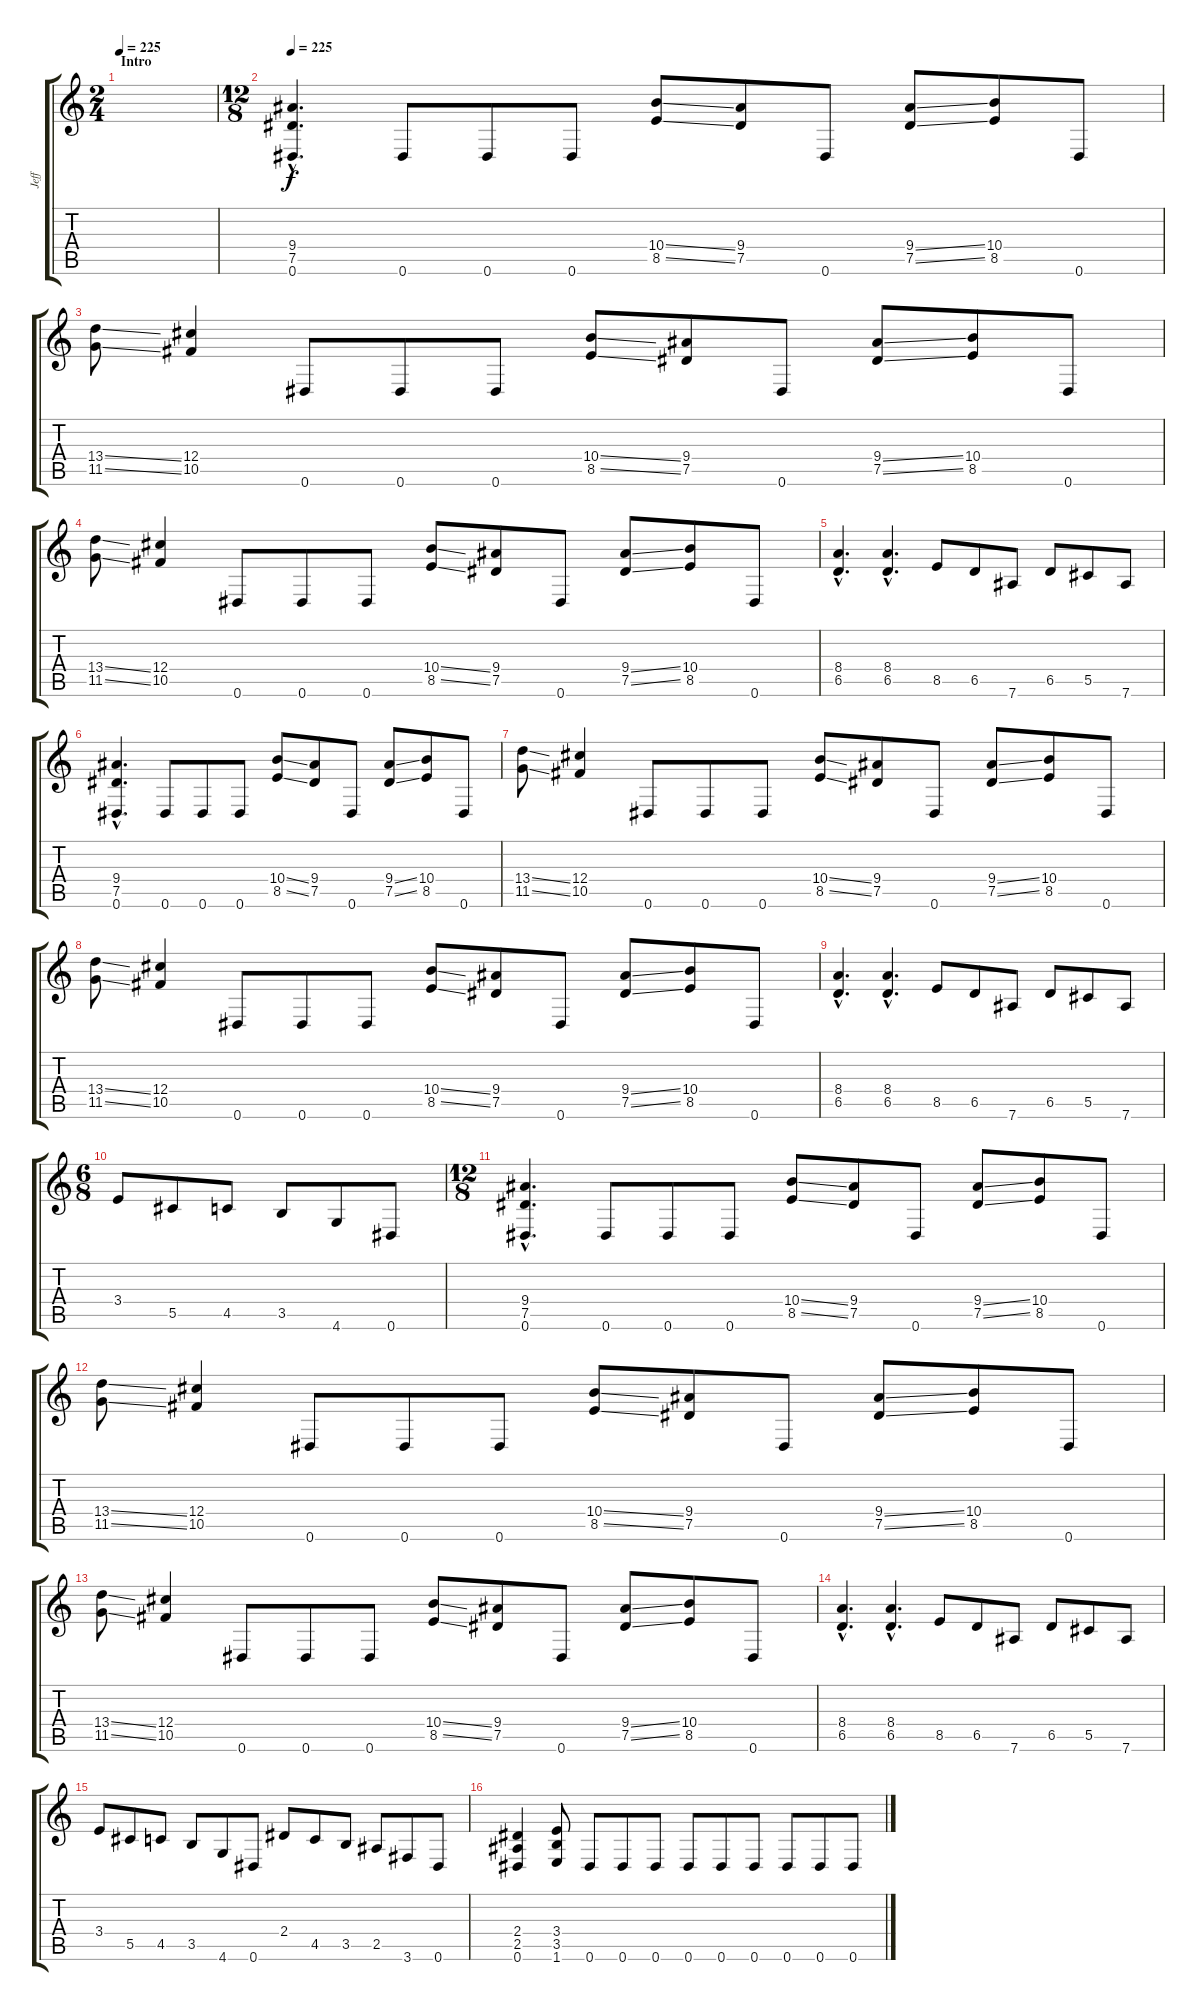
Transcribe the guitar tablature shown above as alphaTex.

\track ("Jeff" "Jeff") {instrument distortionguitar}
\staff {score tabs}
\tuning (Eb4 Bb3 Gb3 Db3 Ab2 Eb2) {hide}
\ts (2 4)
\section ("" "Intro")
\tempo 225
\clef g2
\ks c
|
\ts (12 8)
\tempo 225
(9.4{hac} 7.5{hac} 0.6{hac}).4{d} 0.6.8 0.6.8 0.6.8 (10.4{ss} 8.5{ss}).8 (9.4 7.5).8 0.6.8 (9.4{ss} 7.5{ss}).8 (10.4 8.5).8 0.6.8 |
(13.4{ss} 11.5{ss}).8 (12.4 10.5).4 0.6.8 0.6.8 0.6.8 (10.4{ss} 8.5{ss}).8 (9.4 7.5).8 0.6.8 (9.4{ss} 7.5{ss}).8 (10.4 8.5).8 0.6.8 |
(13.4{ss} 11.5{ss}).8 (12.4 10.5).4 0.6.8 0.6.8 0.6.8 (10.4{ss} 8.5{ss}).8 (9.4 7.5).8 0.6.8 (9.4{ss} 7.5{ss}).8 (10.4 8.5).8 0.6.8 |
(8.4{hac} 6.5{hac}).4{d} (8.4{hac} 6.5{hac}).4{d} 8.5.8 6.5.8 7.6.8 6.5.8 5.5.8 7.6.8 |
(9.4{hac} 7.5{hac} 0.6{hac}).4{d} 0.6.8 0.6.8 0.6.8 (10.4{ss} 8.5{ss}).8 (9.4 7.5).8 0.6.8 (9.4{ss} 7.5{ss}).8 (10.4 8.5).8 0.6.8 |
(13.4{ss} 11.5{ss}).8 (12.4 10.5).4 0.6.8 0.6.8 0.6.8 (10.4{ss} 8.5{ss}).8 (9.4 7.5).8 0.6.8 (9.4{ss} 7.5{ss}).8 (10.4 8.5).8 0.6.8 |
(13.4{ss} 11.5{ss}).8 (12.4 10.5).4 0.6.8 0.6.8 0.6.8 (10.4{ss} 8.5{ss}).8 (9.4 7.5).8 0.6.8 (9.4{ss} 7.5{ss}).8 (10.4 8.5).8 0.6.8 |
(8.4{hac} 6.5{hac}).4{d} (8.4{hac} 6.5{hac}).4{d} 8.5.8 6.5.8 7.6.8 6.5.8 5.5.8 7.6.8 |
\ts (6 8)
3.4.8 5.5.8 4.5.8 3.5.8 4.6.8 0.6.8 |
\ts (12 8)
(9.4{hac} 7.5{hac} 0.6{hac}).4{d} 0.6.8 0.6.8 0.6.8 (10.4{ss} 8.5{ss}).8 (9.4 7.5).8 0.6.8 (9.4{ss} 7.5{ss}).8 (10.4 8.5).8 0.6.8 |
(13.4{ss} 11.5{ss}).8 (12.4 10.5).4 0.6.8 0.6.8 0.6.8 (10.4{ss} 8.5{ss}).8 (9.4 7.5).8 0.6.8 (9.4{ss} 7.5{ss}).8 (10.4 8.5).8 0.6.8 |
(13.4{ss} 11.5{ss}).8 (12.4 10.5).4 0.6.8 0.6.8 0.6.8 (10.4{ss} 8.5{ss}).8 (9.4 7.5).8 0.6.8 (9.4{ss} 7.5{ss}).8 (10.4 8.5).8 0.6.8 |
(8.4{hac} 6.5{hac}).4{d} (8.4{hac} 6.5{hac}).4{d} 8.5.8 6.5.8 7.6.8 6.5.8 5.5.8 7.6.8 |
3.4.8 5.5.8 4.5.8 3.5.8 4.6.8 0.6.8 2.4.8 4.5.8 3.5.8 2.5.8 3.6.8 0.6.8 |
(2.4 2.5 0.6).4 (3.4 3.5 1.6).8 0.6.8 0.6.8 0.6.8 0.6.8 0.6.8 0.6.8 0.6.8 0.6.8 0.6.8
